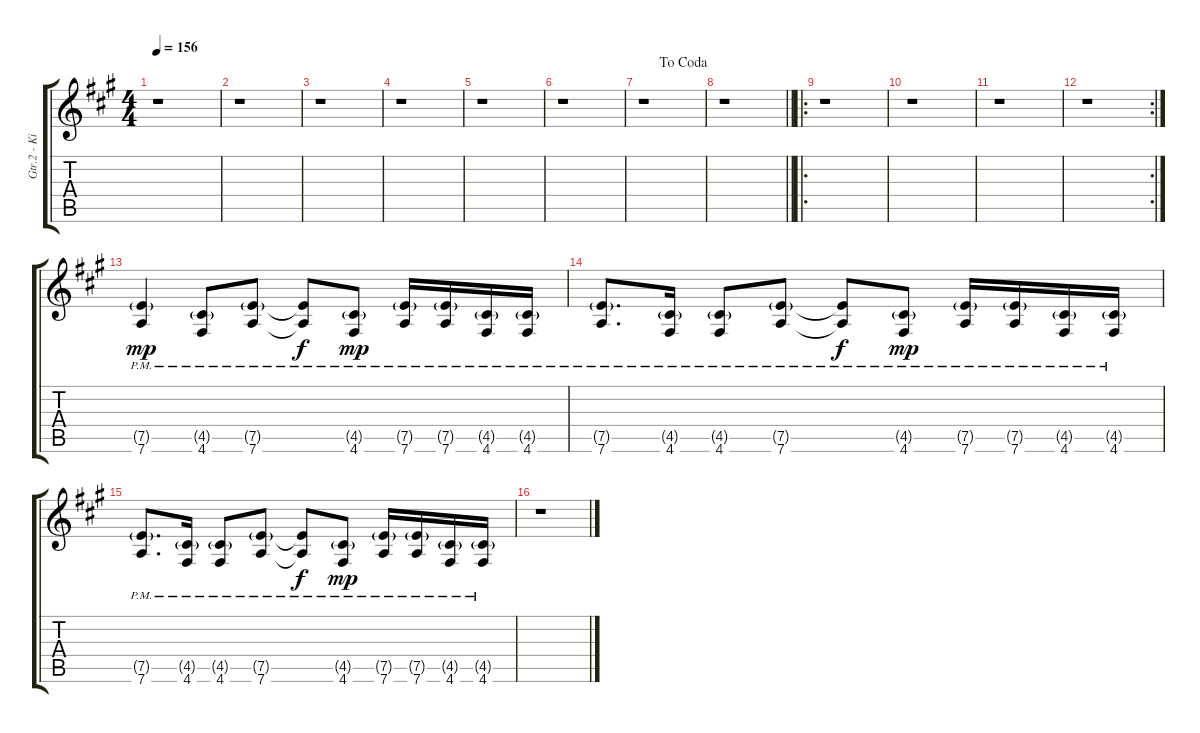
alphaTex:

\track ("Gtr.2 - Kim Thayil" "Gtr.2 - Ki") {instrument distortionguitar}
\staff {score tabs}
\tuning (E4 B3 G3 D3 A2 D2) {hide}
\ts (4 4)
\tempo 156
\clef g2
\ks a
r.1{dy f} |
r.1 |
r.1 |
r.1 |
r.1 |
r.1 |
\jump dacoda
r.1 |
\barLineRight lightlight
r.1 |
\ro
r.1 |
r.1 |
r.1 |
\rc 2
r.1 |
(7.5{g pm} 7.6{pm}).4{dy mp} (4.5{g pm} 4.6{pm}).8 (7.5{g pm} 7.6{pm}).8 (7.5{pm t} 7.6{pm t}).8{dy f} (4.5{g pm} 4.6{pm}).8{dy mp} (7.5{g pm} 7.6{pm}).16 (7.5{g pm} 7.6{pm}).16 (4.5{g pm} 4.6{pm}).16 (4.5{g pm} 4.6{pm}).16 |
(7.5{g pm} 7.6{pm}).8{d} (4.5{g pm} 4.6{pm}).16 (4.5{g pm} 4.6{pm}).8 (7.5{g pm} 7.6{pm}).8 (7.5{pm t} 7.6{pm t}).8{dy f} (4.5{g pm} 4.6{pm}).8{dy mp} (7.5{g pm} 7.6{pm}).16 (7.5{g pm} 7.6{pm}).16 (4.5{g pm} 4.6{pm}).16 (4.5{g pm} 4.6{pm}).16 |
(7.5{g pm} 7.6{pm}).8{d} (4.5{g pm} 4.6{pm}).16 (4.5{g pm} 4.6{pm}).8 (7.5{g pm} 7.6{pm}).8 (7.5{pm t} 7.6{pm t}).8{dy f} (4.5{g pm} 4.6{pm}).8{dy mp} (7.5{g pm} 7.6{pm}).16 (7.5{g pm} 7.6{pm}).16 (4.5{g pm} 4.6{pm}).16 (4.5{g pm} 4.6{pm}).16 |
r.1
